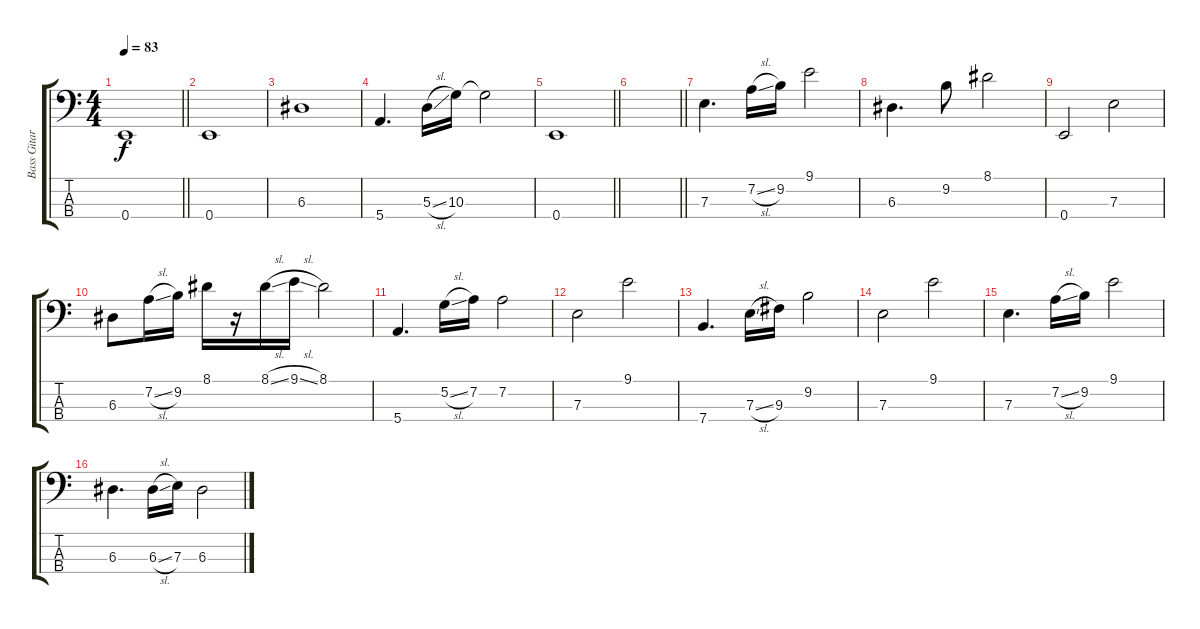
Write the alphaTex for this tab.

\track ("Bass Gitar" "Bass Gitar") {instrument fretlessbass}
\staff {score tabs}
\tuning (G2 D2 A1 E1) {hide}
\ts (4 4)
\tempo 83
\clef f4
\barLineRight lightlight
\ks c
0.4.1{dy f} |
0.4.1 |
6.3.1 |
5.4.4{d} 5.3{sl}.16 10.3.16 10.3{t}.2 |
\barLineRight lightlight
0.4.1 |
\barLineRight lightlight
|
7.3.4{d} 7.2{sl}.16 9.2.16 9.1.2 |
6.3.4{d} 9.2.8 8.1.2 |
0.4.2 7.3.2 |
6.3.8 7.2{sl}.16 9.2.16 8.1.16 r.16 8.1{sl}.16 9.1{sl}.16 8.1.2 |
5.4.4{d} 5.2{sl}.16 7.2.16 7.2.2 |
7.3.2 9.1.2 |
7.4.4{d} 7.3{sl}.16 9.3.16 9.2.2 |
7.3.2 9.1.2 |
7.3.4{d} 7.2{sl}.16 9.2.16 9.1.2 |
6.3.4{d} 6.3{sl}.16 7.3.16 6.3.2
